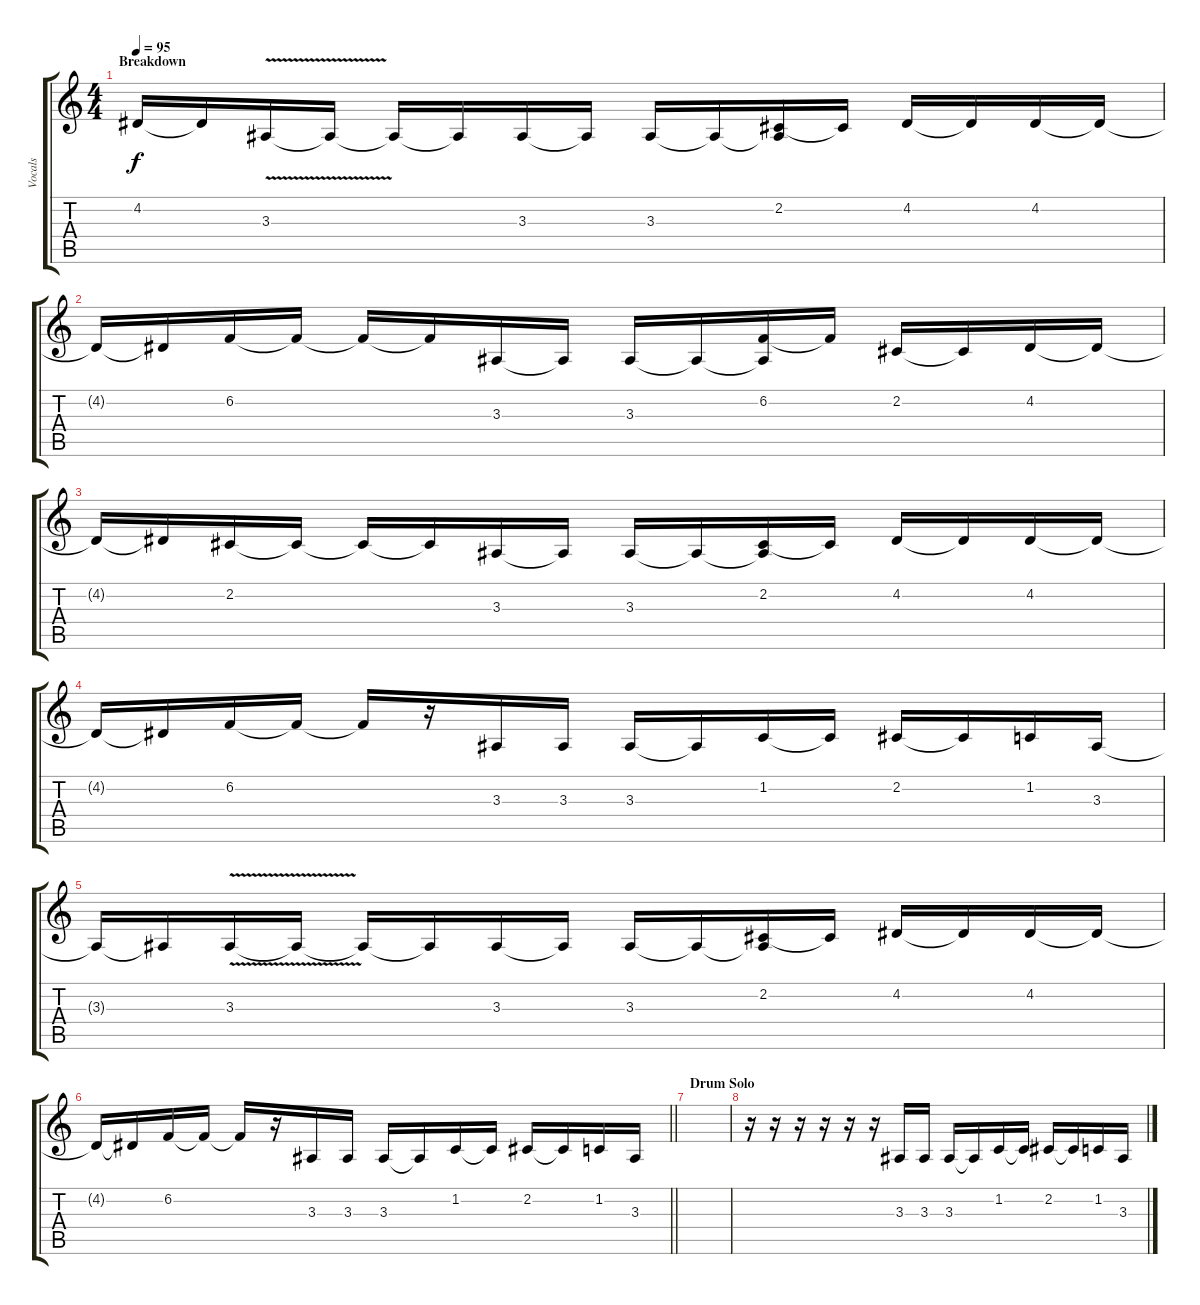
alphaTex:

\track ("Vocals" "Vocals") {instrument tenorsax}
\staff {score tabs}
\tuning (E4 B3 G3 D3 A2 E2) {hide}
\ts (4 4)
\section ("" "Breakdown")
\tempo 95
\clef g2
\ks c
4.2{t}.16{dy f} 4.2{t}.16 3.3{v}.16 3.3{t}.16 3.3{t}.16 3.3{t}.16 3.3.16 3.3{t}.16 3.3.16 3.3{t}.16 (2.2 3.3{t}).16 2.2{t}.16 4.2.16 4.2{t}.16 4.2.16 4.2{t}.16 |
4.2{t}.16 4.2{t}.16 6.2.16 6.2{t}.16 6.2{t}.16 6.2{t}.16 3.3.16 3.3{t}.16 3.3.16 3.3{t}.16 (6.2 3.3{t}).16 6.2{t}.16 2.2.16 2.2{t}.16 4.2.16 4.2{t}.16 |
4.2{t}.16 4.2{t}.16 2.2.16 2.2{t}.16 2.2{t}.16 2.2{t}.16 3.3.16 3.3{t}.16 3.3.16 3.3{t}.16 (2.2 3.3{t}).16 2.2{t}.16 4.2.16 4.2{t}.16 4.2.16 4.2{t}.16 |
4.2{t}.16 4.2{t}.16 6.2.16 6.2{t}.16 6.2{t}.16 r.16 3.3.16 3.3.16 3.3.16 3.3{t}.16 1.2.16 1.2{t}.16 2.2.16 2.2{t}.16 1.2.16 3.3.16 |
3.3{t}.16 3.3{t}.16 3.3{v}.16 3.3{t}.16 3.3{t}.16 3.3{t}.16 3.3.16 3.3{t}.16 3.3.16 3.3{t}.16 (2.2 3.3{t}).16 2.2{t}.16 4.2.16 4.2{t}.16 4.2.16 4.2{t}.16 |
\barLineRight lightlight
4.2{t}.16 4.2{t}.16 6.2.16 6.2{t}.16 6.2{t}.16 r.16 3.3.16 3.3.16 3.3.16 3.3{t}.16 1.2.16 1.2{t}.16 2.2.16 2.2{t}.16 1.2.16 3.3.16 |
\section ("" "Drum Solo")
|
r.16 r.16 r.16 r.16 r.16 r.16 3.3.16 3.3.16 3.3.16 3.3{t}.16 1.2.16 1.2{t}.16 2.2.16 2.2{t}.16 1.2.16 3.3.16
